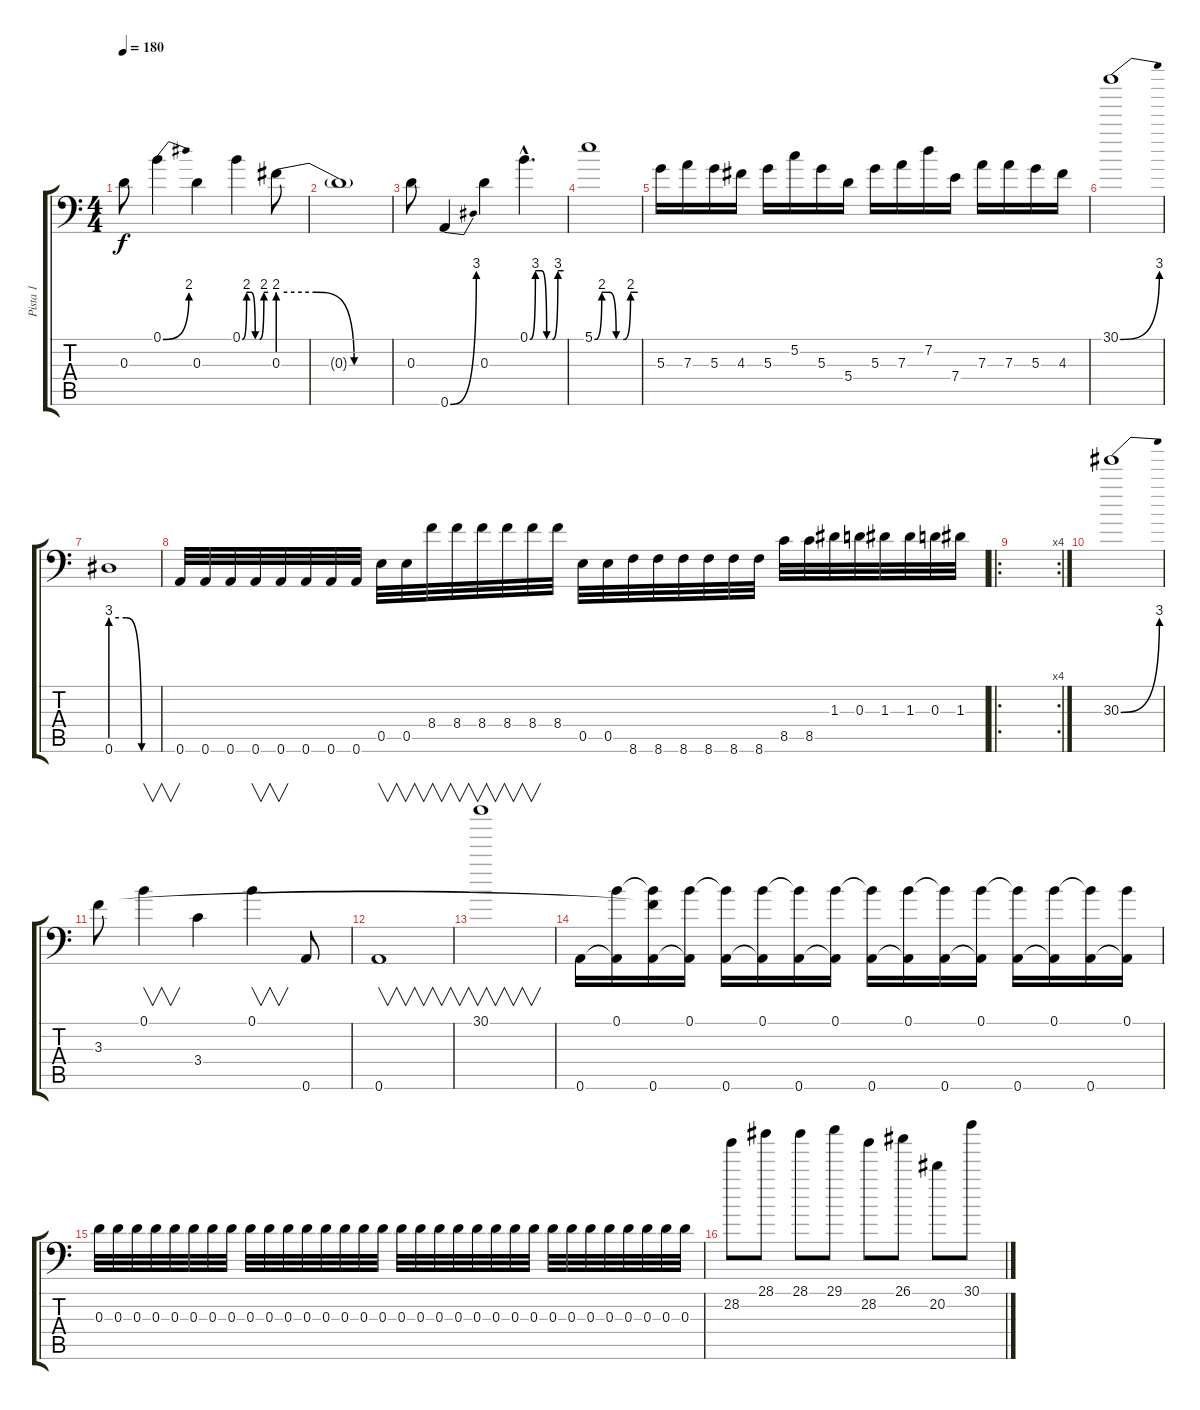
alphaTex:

\track ("Pista 1" "Pista 1") {instrument distortionguitar}
\staff {score tabs}
\tuning (B3 G3 D3 A2 E2 A1) {hide}
\ts (4 4)
\tempo 180
\clef f4
\ks c
0.3.8{dy f instrument distortionguitar} 0.1{be (bend 0 0 60 8)}.4 0.3.4 0.1{be (custom 0 0 10 8 20 8 30 0 40 0 50 8 60 8)}.4 0.3{be (custom 0 8 20 8 40 0 60 0)}.8 |
0.3{t}.1 |
0.3.8 0.6{be (bend 0 0 60 12)}.4 0.3.4 0.1{be (custom 0 0 10 12 20 12 30 0 40 0 50 12 60 12) hac}.4{d} |
5.1{be (custom 0 0 10 8 20 8 30 0 40 0 50 8 60 8)}.1 |
5.3.16 7.3.16 5.3.16 4.3.16 5.3.16 5.2.16 5.3.16 5.4.16 5.3.16 7.3.16 7.2.16 7.4.16 7.3.16 7.3.16 5.3.16 4.3.16 |
30.1{be (bend 0 0 60 12)}.1 |
0.6{be (custom 0 12 20 12 40 0 60 0)}.1 |
0.6.32 0.6.32 0.6.32 0.6.32 0.6.32 0.6.32 0.6.32 0.6.32 0.5.32 0.5.32 8.4.32 8.4.32 8.4.32 8.4.32 8.4.32 8.4.32 0.5.32 0.5.32 8.6.32 8.6.32 8.6.32 8.6.32 8.6.32 8.6.32 8.5.32 8.5.32 1.3.32 0.3.32 1.3.32 1.3.32 0.3.32 1.3.32 |
\ro
\rc 4
|
30.3{be (bend 0 0 60 12)}.1 |
3.3.8 0.1.4{v} 3.4.4 0.1.4{v} 0.6.8 |
0.6.1{v} |
30.1.1{v} |
0.6.16 (0.1 0.6{t}).16 (0.1{t} 3.3{t} 0.6).16 (0.1 0.6{t}).16 (0.1{t} 0.6).16 (0.1 0.6{t}).16 (0.1{t} 0.6).16 (0.1 0.6{t}).16 (0.1{t} 0.6).16 (0.1 0.6{t}).16 (0.1{t} 0.6).16 (0.1 0.6{t}).16 (0.1{t} 0.6).16 (0.1 0.6{t}).16 (0.1{t} 0.6).16 (0.1 0.6{t}).16 |
0.3.32 0.3.32 0.3.32 0.3.32 0.3.32 0.3.32 0.3.32 0.3.32 0.3.32 0.3.32 0.3.32 0.3.32 0.3.32 0.3.32 0.3.32 0.3.32 0.3.32 0.3.32 0.3.32 0.3.32 0.3.32 0.3.32 0.3.32 0.3.32 0.3.32 0.3.32 0.3.32 0.3.32 0.3.32 0.3.32 0.3.32 0.3.32 |
28.2.8 28.1.8 28.1.8 29.1.8 28.2.8 26.1.8 20.2.8 30.1.8
